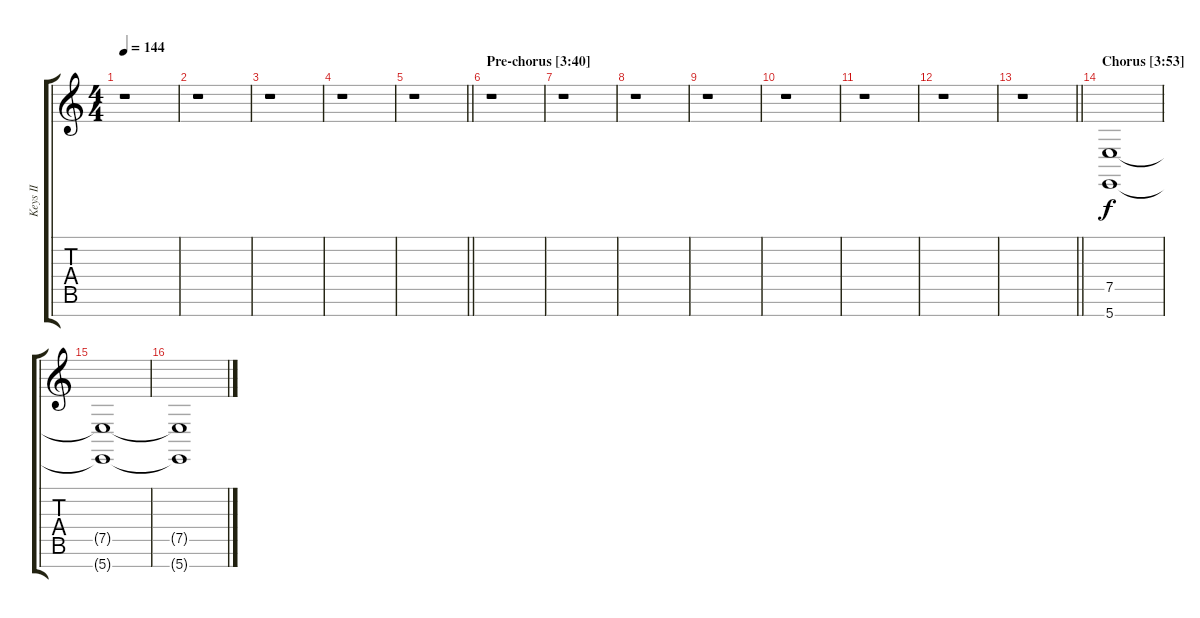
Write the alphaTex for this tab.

\track ("Keys II" "Keys II") {instrument synthstrings2}
\staff {score tabs}
\tuning (E4 B3 G3 D3 A2 E2 B1) {hide}
\ts (4 4)
\tempo 144
\clef g2
\ks c
r.1{dy f} |
r.1 |
r.1 |
r.1 |
\barLineRight lightlight
r.1 |
\section ("" "Pre-chorus [3:40]")
r.1 |
r.1 |
r.1 |
r.1 |
r.1 |
r.1 |
r.1 |
\barLineRight lightlight
r.1 |
\section ("" "Chorus [3:53]")
(7.5 5.7).1{instrument stringensemble1} |
(7.5{t} 5.7{t}).1 |
(7.5{t} 5.7{t}).1
